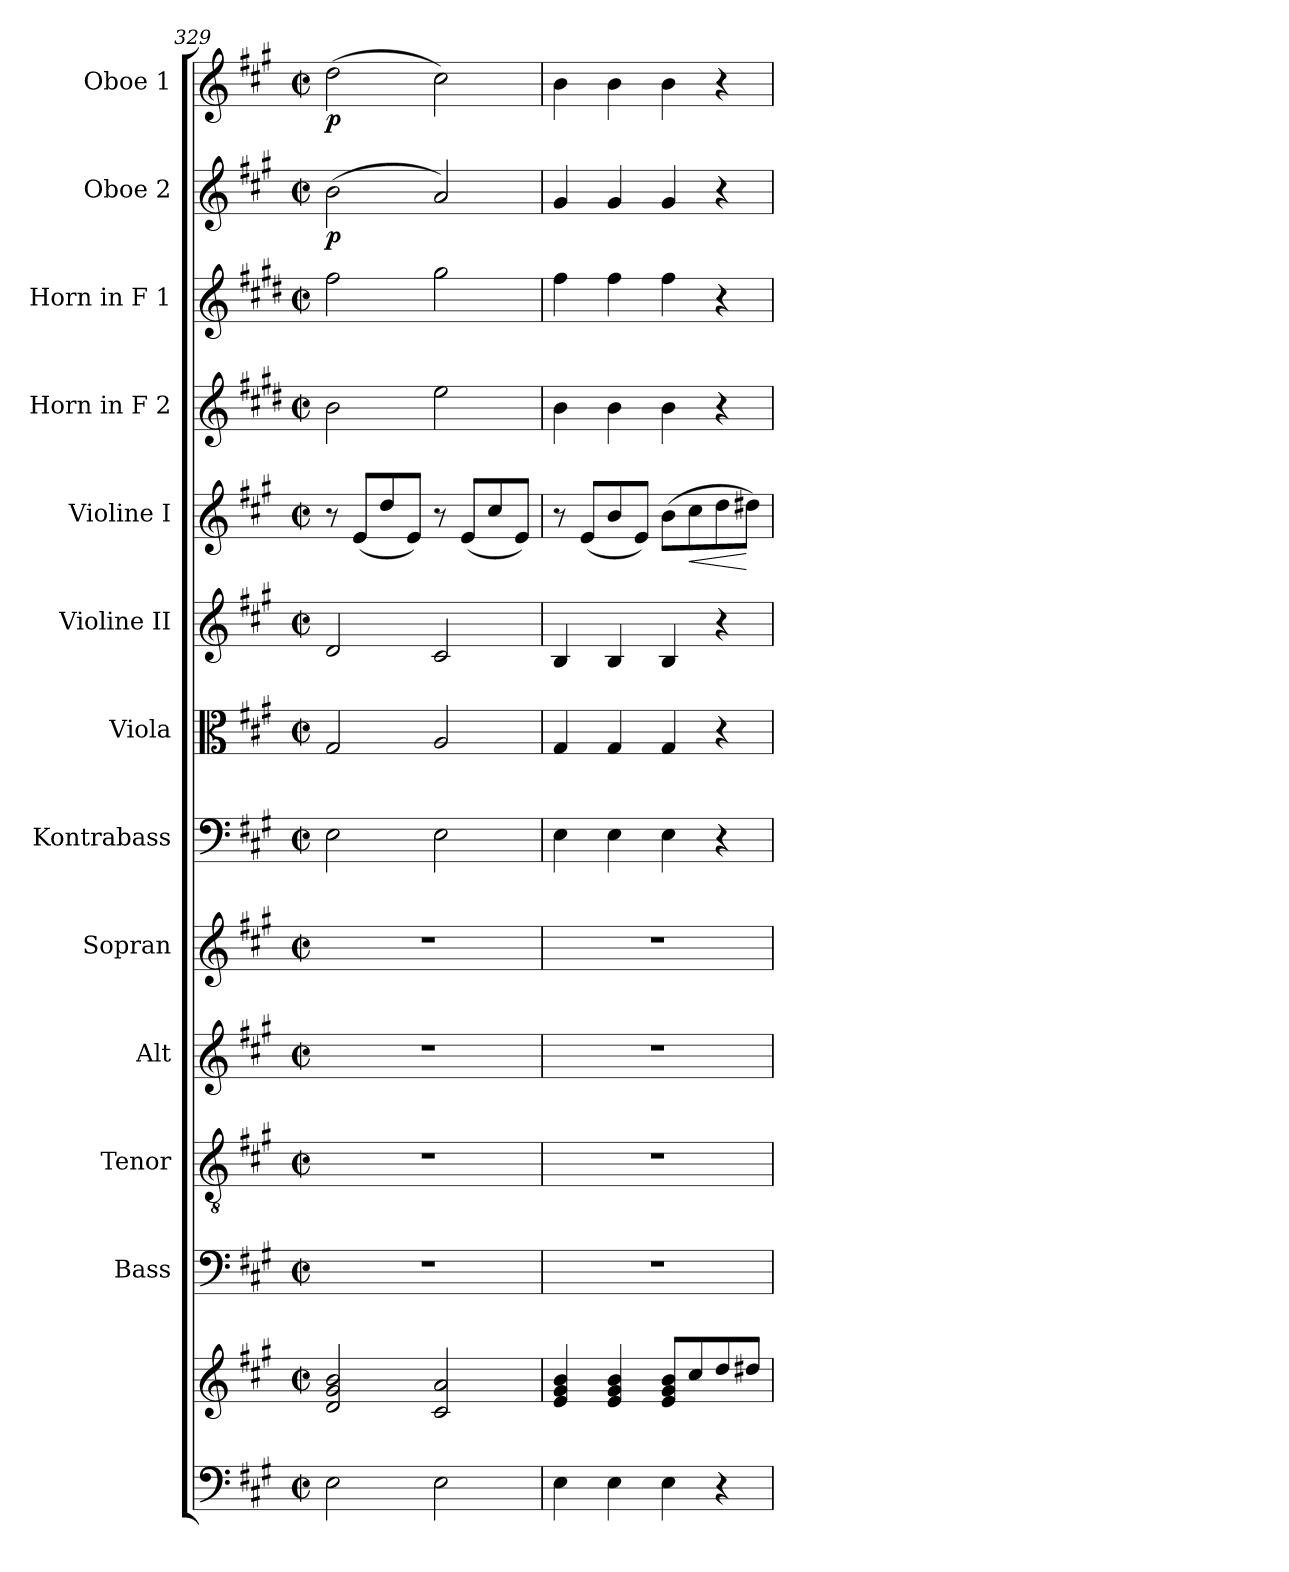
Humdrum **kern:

**kern	**kern	**kern	**kern	**kern	**kern	**kern	**kern	**kern	**kern	**dynam	**kern	**kern	**kern	**dynam	**kern	**dynam
*part13	*part13	*part12	*part11	*part10	*part9	*part8	*part7	*part6	*part5	*part5	*part4	*part3	*part2	*part2	*part1	*part1
*staff14	*staff13	*staff12	*staff11	*staff10	*staff9	*staff8	*staff7	*staff6	*staff5	*staff5	*staff4	*staff3	*staff2	*staff2	*staff1	*staff1
*	*	*I"Bass	*I"Tenor	*I"Alt	*I"Sopran	*I"Kontrabass	*I"Viola	*I"Violine II	*I"Violine I	*	*I"Horn in F 2	*I"Horn in F 1	*I"Oboe 2	*	*I"Oboe 1	*
*	*	*I'B.	*I'T.	*I'A.	*I'S.	*I'Kb.	*I'Vla.	*I'Vl. II	*I'Vl. I	*	*	*	*I'Ob.. 2	*	*I'Ob. 1	*
*clefF4	*clefG2	*clefF4	*clefGv2	*clefG2	*clefG2	*clefF4	*clefC3	*clefG2	*clefG2	*	*clefG2	*clefG2	*clefG2	*	*clefG2	*
*	*	*	*	*	*	*ITrd7c12	*	*	*	*	*ITrd4c7	*ITrd4c7	*	*	*	*
*k[f#c#g#]	*k[f#c#g#]	*k[f#c#g#]	*k[f#c#g#]	*k[f#c#g#]	*k[f#c#g#]	*k[f#c#g#]	*k[f#c#g#]	*k[f#c#g#]	*k[f#c#g#]	*	*k[f#c#g#]	*k[f#c#g#]	*k[f#c#g#]	*	*k[f#c#g#]	*
*A:	*A:	*A:	*A:	*A:	*A:	*A:	*A:	*A:	*A:	*	*A:	*A:	*A:	*	*A:	*
*M2/2	*M2/2	*M2/2	*M2/2	*M2/2	*M2/2	*M2/2	*M2/2	*M2/2	*M2/2	*	*M2/2	*M2/2	*M2/2	*	*M2/2	*
*met(c|)	*met(c|)	*met(c|)	*met(c|)	*met(c|)	*met(c|)	*met(c|)	*met(c|)	*met(c|)	*met(c|)	*	*met(c|)	*met(c|)	*met(c|)	*	*met(c|)	*
=329	=329	=329	=329	=329	=329	=329	=329	=329	=329	=329	=329	=329	=329	=329	=329	=329
!	!	!	!	!	!	!	!	!	!	!	!	!	!	!LO:DY:b	!	!LO:DY:b
2E\	2d/ 2g#/ 2b/	1r	1r	1r	1r	2EE\	2G#/	2d/	8r	.	2e\	2b\	(>2b\	p	(>2dd\	p
.	.	.	.	.	.	.	.	.	(<8e/L	.	.	.	.	.	.	.
.	.	.	.	.	.	.	.	.	8dd/	.	.	.	.	.	.	.
.	.	.	.	.	.	.	.	.	8e/J)	.	.	.	.	.	.	.
2E\	2c#/ 2a/	.	.	.	.	2EE\	2A/	2c#/	8r	.	2a\	2cc#\	2a/)	.	2cc#\)	.
.	.	.	.	.	.	.	.	.	(<8e/L	.	.	.	.	.	.	.
.	.	.	.	.	.	.	.	.	8cc#/	.	.	.	.	.	.	.
.	.	.	.	.	.	.	.	.	8e/J)	.	.	.	.	.	.	.
=330	=330	=330	=330	=330	=330	=330	=330	=330	=330	=330	=330	=330	=330	=330	=330	=330
4E\	4e/ 4g#/ 4b/	1r	1r	1r	1r	4EE\	4G#/	4B/	8r	.	4e\	4b\	4g#/	.	4b\	.
.	.	.	.	.	.	.	.	.	(<8e/L	.	.	.	.	.	.	.
4E\	4e/ 4g#/ 4b/	.	.	.	.	4EE\	4G#/	4B/	8b/	.	4e\	4b\	4g#/	.	4b\	.
.	.	.	.	.	.	.	.	.	8e/J)	.	.	.	.	.	.	.
4E\	8e/ 8g#/ 8b/L	.	.	.	.	4EE\	4G#/	4B/	(>8b\L	.	4e\	4b\	4g#/	.	4b\	.
!	!	!	!	!	!	!	!	!	!	!LO:HP:b	!	!	!	!	!	!
.	8cc#/	.	.	.	.	.	.	.	8cc#\	<	.	.	.	.	.	.
4r	8dd/	.	.	.	.	4r	4r	4r	8dd\	.	4r	4r	4r	.	4r	.
.	8dd#X/J	.	.	.	.	.	.	.	8dd#X\J)	[	.	.	.	.	.	.
=	=	=	=	=	=	=	=	=	=	=	=	=	=	=	=	=
*-	*-	*-	*-	*-	*-	*-	*-	*-	*-	*-	*-	*-	*-	*-	*-	*-
